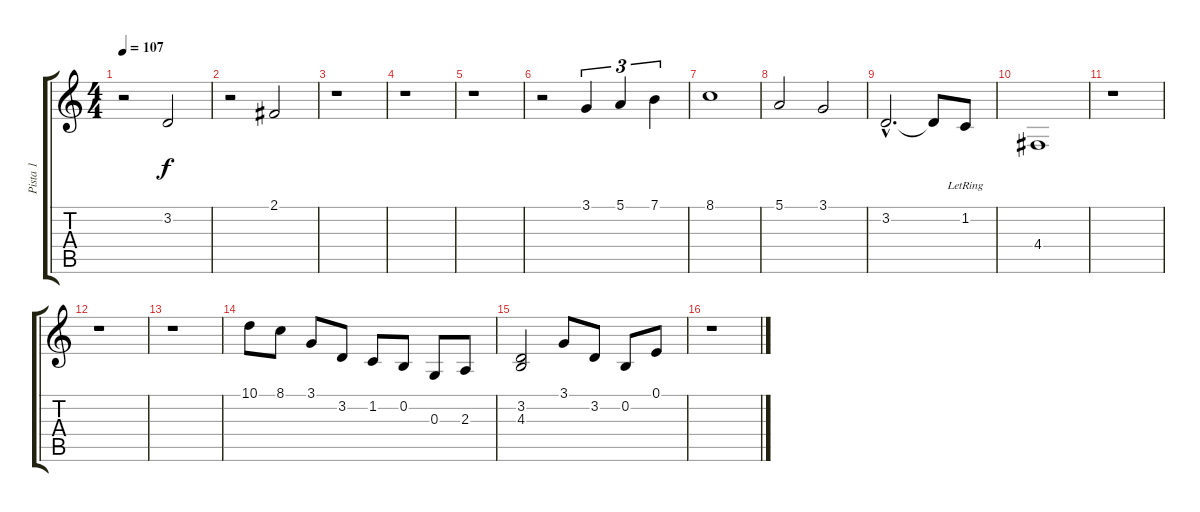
\track ("Pista 1" "Pista 1") {instrument pad1newage}
\staff {score tabs}
\tuning (E4 B3 G3 D3 A2 E2) {hide}
\ts (4 4)
\tempo 107
\clef g2
\ks c
r.2{dy f} 3.2.2 |
r.2 2.1.2 |
r.1 |
r.1 |
r.1 |
r.2 3.1.4{tu (3 2)} 5.1.4{tu (3 2)} 7.1.4{tu (3 2)} |
8.1.1 |
5.1.2 3.1.2 |
3.2{hac}.2{d} 3.2{t}.8 1.2{lr}.8 |
4.4.1 |
r.1 |
r.1 |
r.1 |
10.1.8 8.1.8 3.1.8 3.2.8 1.2.8 0.2.8 0.3.8 2.3.8 |
(3.2 4.3).2 3.1.8 3.2.8 0.2.8 0.1.8 |
r.1
